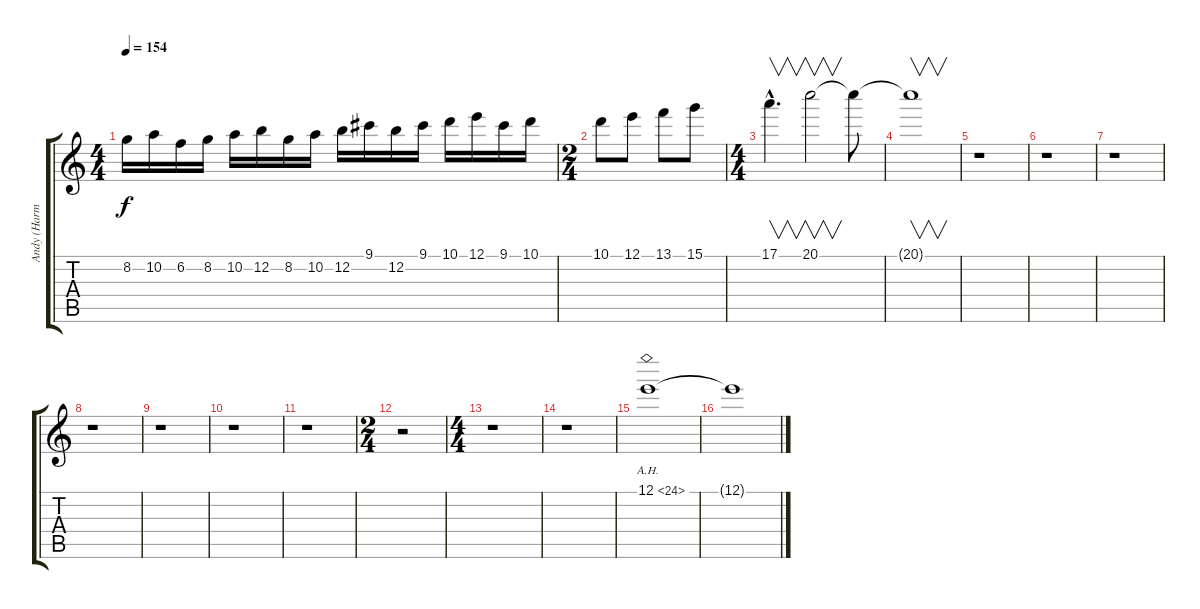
\track ("Andy (Harmony)" "Andy (Harm") {instrument overdrivenguitar}
\staff {score tabs}
\tuning (E4 B3 G3 D3 A2 E2) {hide}
\ts (4 4)
\tempo 154
\clef g2
\ks c
8.2.16{dy f} 10.2.16 6.2.16 8.2.16 10.2.16 12.2.16 8.2.16 10.2.16 12.2.16 9.1.16 12.2.16 9.1.16 10.1.16 12.1.16 9.1.16 10.1.16 |
\ts (2 4)
10.1.8 12.1.8 13.1.8 15.1.8 |
\ts (4 4)
17.1{hac}.4{v d} 20.1.2{v} 20.1{t}.8 |
20.1{t}.1{v} |
r.1 |
r.1 |
r.1 |
r.1 |
r.1 |
r.1 |
r.1 |
\ts (2 4)
r.2 |
\ts (4 4)
r.1 |
r.1 |
12.1{ah 12}.1 |
12.1{t}.1
